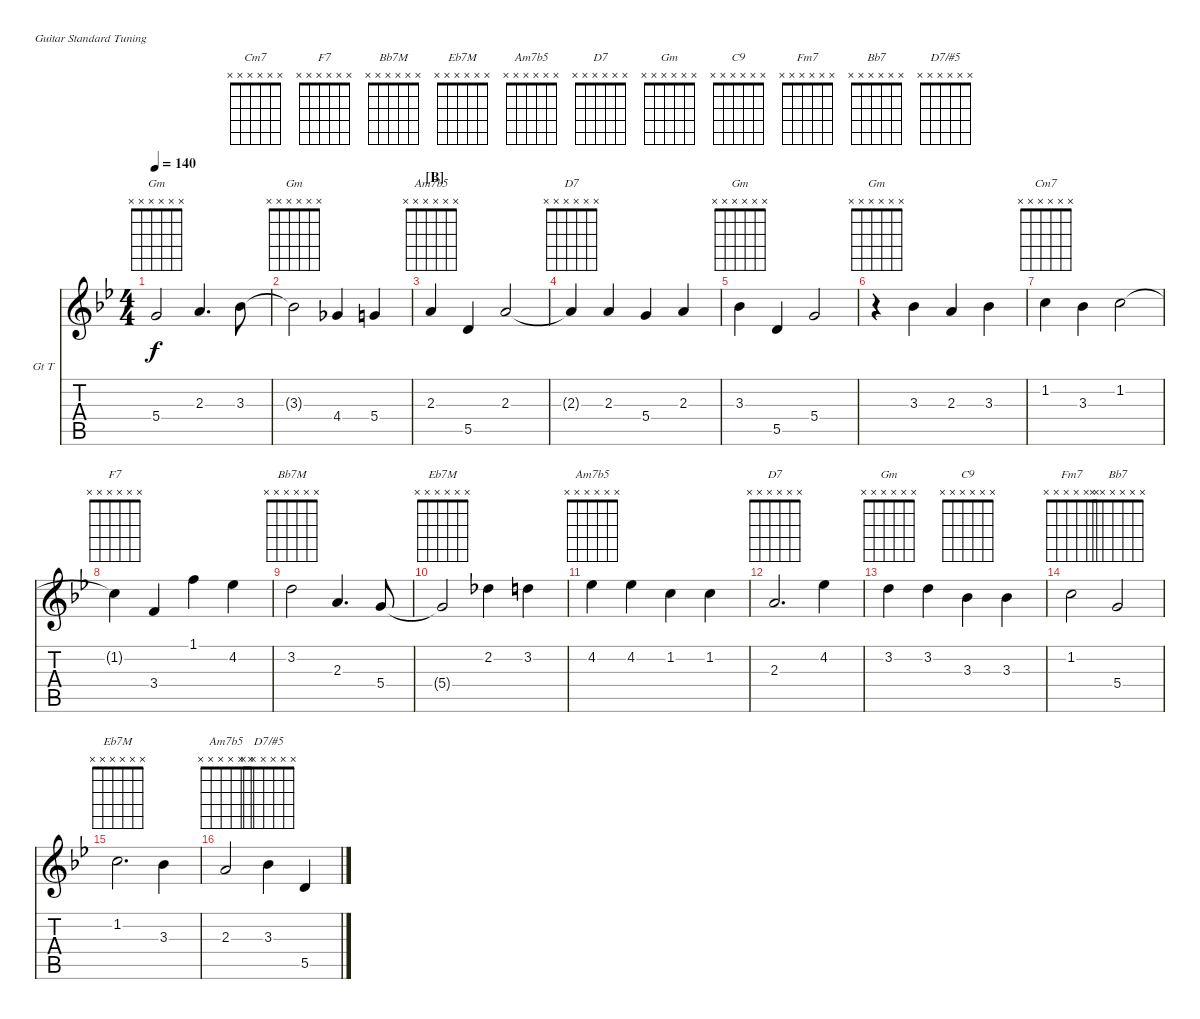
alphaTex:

\bracketExtendMode nobrackets
\firstSystemTrackNameOrientation horizontal
\otherSystemsTrackNameOrientation horizontal
\chordDiagramsInScore
\track ("Guitar Theme" "Gt T") {instrument acousticguitarnylon}
\staff {score tabs}
\tuning (E4 B3 G3 D3 A2 E2)
\chord ("Cm7" x x x x x x)
\chord ("F7" x x x x x x)
\chord ("Bb7M" x x x x x x)
\chord ("Eb7M" x x x x x x)
\chord ("Am7b5" x x x x x x)
\chord ("D7" x x x x x x)
\chord ("Gm" x x x x x x)
\chord ("C9" x x x x x x)
\chord ("Fm7" x x x x x x)
\chord ("Bb7" x x x x x x)
\chord ("D7/#5" x x x x x x)
\ts (4 4)
\tempo 140
\clef g2
\ks gminor
5.4.2{ch "Gm" dy f} 2.3.4{d} 3.3.8 |
3.3{t}.2{ch "Gm"} 4.4.4 5.4.4 |
\section ("B" "")
2.3.4{ch "Am7b5"} 5.5.4 2.3.2 |
2.3{t}.4{ch "D7"} 2.3.4 5.4.4 2.3.4 |
3.3.4{ch "Gm"} 5.5.4 5.4.2 |
r.4{ch "Gm"} 3.3.4 2.3.4 3.3.4 |
1.2.4{ch "Cm7"} 3.3.4 1.2.2 |
1.2{t}.4{ch "F7"} 3.4.4 1.1.4 4.2.4 |
3.2.2{ch "Bb7M"} 2.3.4{d} 5.4.8 |
5.4{t}.2{ch "Eb7M"} 2.2.4 3.2.4 |
4.2.4{ch "Am7b5"} 4.2.4 1.2.4 1.2.4 |
2.3.2{d ch "D7"} 4.2.4 |
3.2.4{ch "Gm"} 3.2.4 3.3.4{ch "C9"} 3.3.4 |
1.2.2{ch "Fm7"} 5.4.2{ch "Bb7"} |
1.2.2{d ch "Eb7M"} 3.3.4 |
2.3.2{ch "Am7b5"} 3.3.4{ch "D7/#5"} 5.5.4
